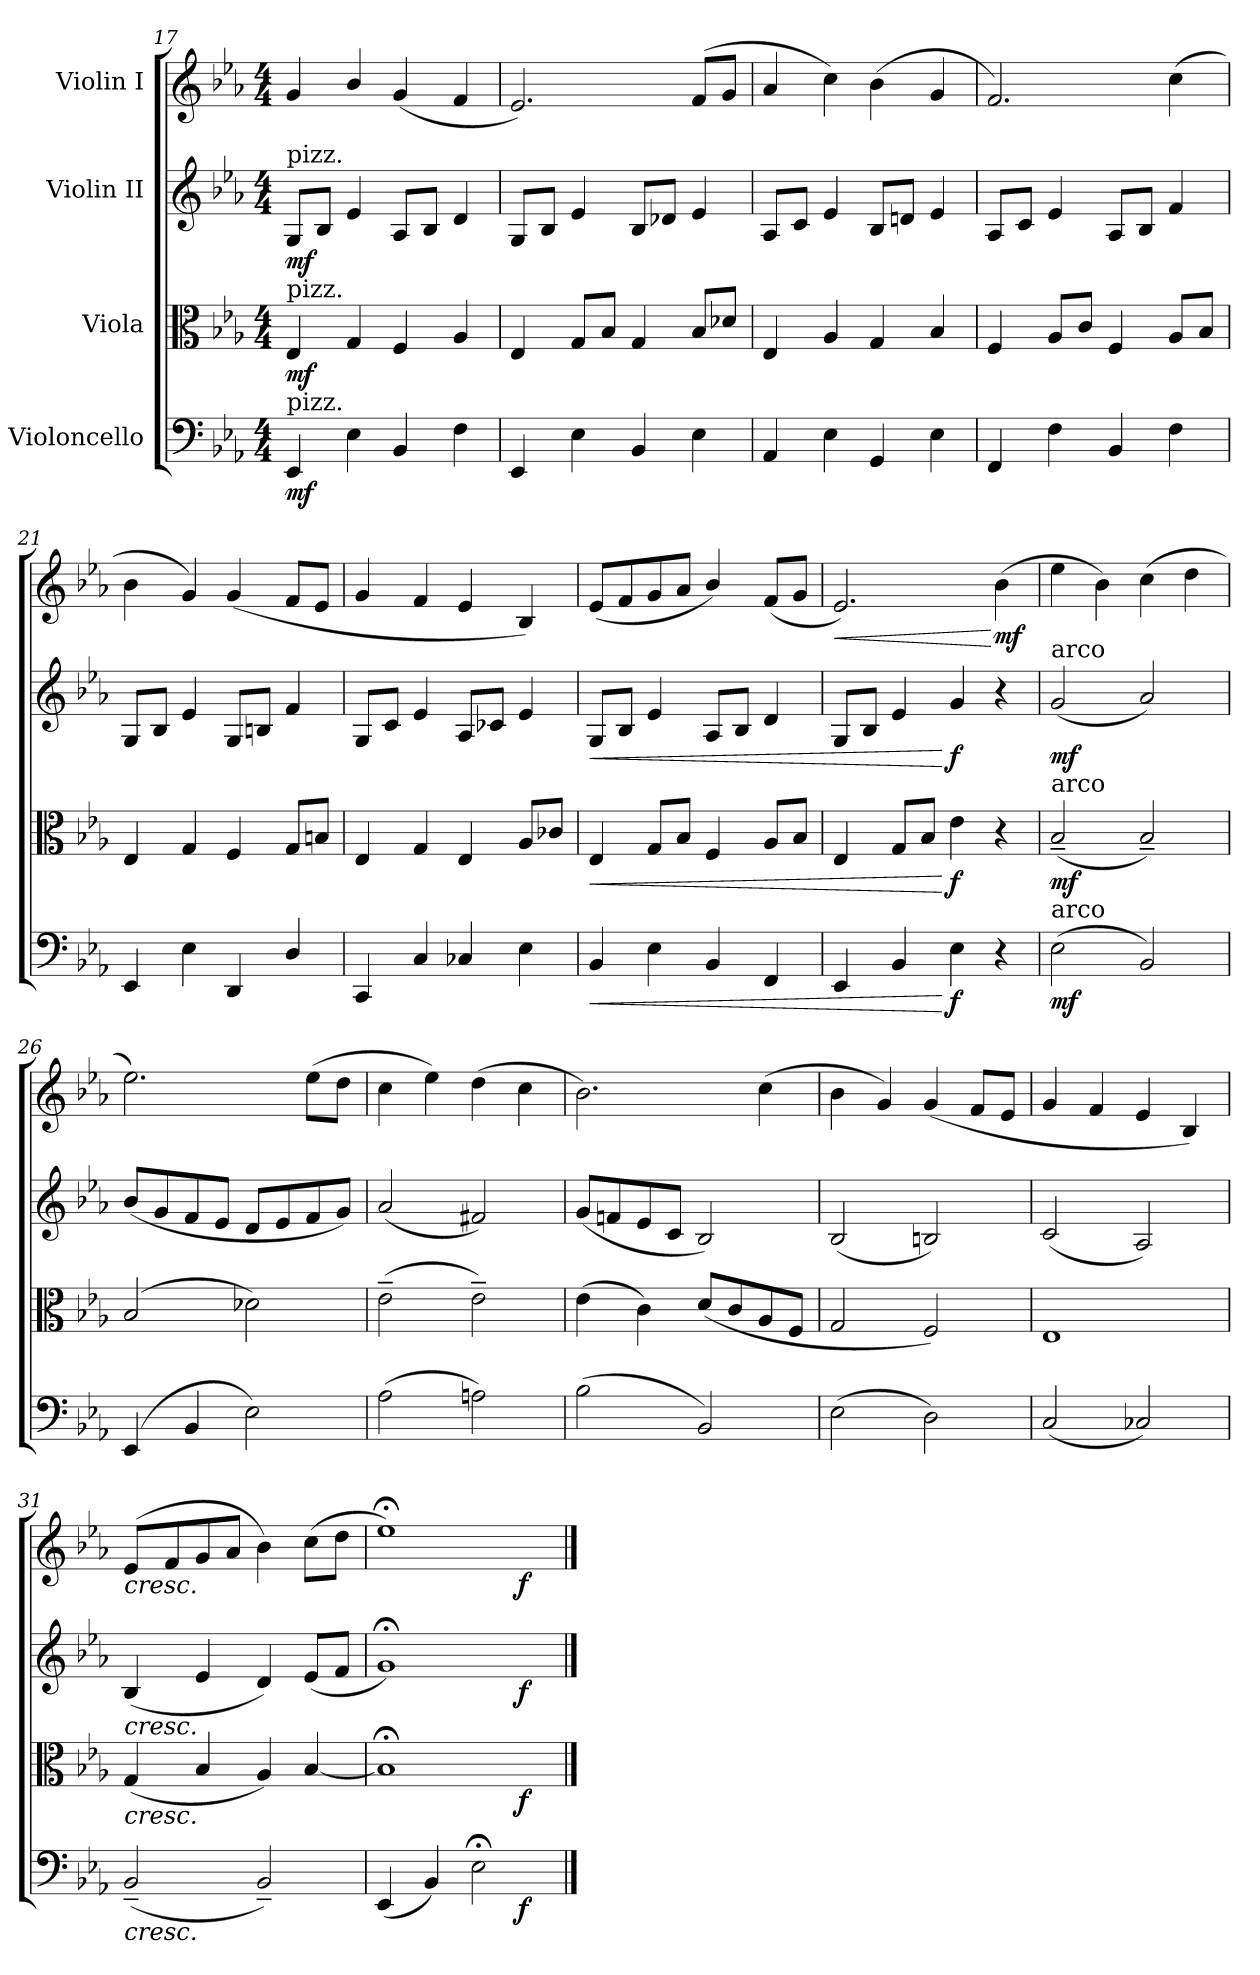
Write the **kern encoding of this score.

**kern	**dynam	**kern	**dynam	**kern	**dynam	**kern	**dynam
*part4	*part4	*part3	*part3	*part2	*part2	*part1	*part1
*staff4	*staff4	*staff3	*staff3	*staff2	*staff2	*staff1	*staff1
*I"Violoncello	*	*I"Viola	*	*I"Violin II	*	*I"Violin I	*
*clefF4	*	*clefC3	*	*clefG2	*	*clefG2	*
*k[b-e-a-]	*	*k[b-e-a-]	*	*k[b-e-a-]	*	*k[b-e-a-]	*
*E-:	*	*E-:	*	*E-:	*	*E-:	*
*M4/4	*	*M4/4	*	*M4/4	*	*M4/4	*
=17	=17	=17	=17	=17	=17	=17	=17
!	!	!	!	!LO:TX:a:color=#000000:t=pizz.	!	!	!
!	!	!LO:TX:a:color=#000000:t=pizz.	!	!	!	!	!
!LO:TX:a:color=#000000:t=pizz.	!	!	!	!	!	!	!
!	!LO:DY:b	!	!LO:DY:b	!	!LO:DY:b	!	!
4EE-/	mf	4E-/	mf	8G/L	mf	4g/	.
.	.	.	.	8B-/J	.	.	.
4E-\	.	4G/	.	4e-/	.	4b-/	.
4BB-/	.	4F/	.	8A-/L	.	(4g/	.
.	.	.	.	8B-/J	.	.	.
4F\	.	4A-/	.	4d/	.	4f/	.
!!LO:LB:g=z
=18	=18	=18	=18	=18	=18	=18	=18
4EE-/	.	4E-/	.	8G/L	.	2.e-/)	.
.	.	.	.	8B-/J	.	.	.
4E-\	.	8G/L	.	4e-/	.	.	.
.	.	8B-/J	.	.	.	.	.
4BB-/	.	4G/	.	8B-/L	.	.	.
.	.	.	.	8d-X/J	.	.	.
4E-\	.	8B-/L	.	4e-/	.	(8f/L	.
.	.	8d-X/J	.	.	.	8g/J	.
=19	=19	=19	=19	=19	=19	=19	=19
4AA-/	.	4E-/	.	8A-/L	.	4a-/	.
.	.	.	.	8c/J	.	.	.
4E-\	.	4A-/	.	4e-/	.	4cc\)	.
4GG/	.	4G/	.	8B-/L	.	(4b-\	.
.	.	.	.	8dn/J	.	.	.
4E-\	.	4B-/	.	4e-/	.	4g/	.
=20	=20	=20	=20	=20	=20	=20	=20
4FF/	.	4F/	.	8A-/L	.	2.f/)	.
.	.	.	.	8c/J	.	.	.
4F\	.	8A-/L	.	4e-/	.	.	.
.	.	8c/J	.	.	.	.	.
4BB-/	.	4F/	.	8A-/L	.	.	.
.	.	.	.	8B-/J	.	.	.
4F\	.	8A-/L	.	4f/	.	(4cc\	.
.	.	8B-/J	.	.	.	.	.
!!LO:LB:g=z
=21	=21	=21	=21	=21	=21	=21	=21
4EE-/	.	4E-/	.	8G/L	.	4b-\	.
.	.	.	.	8B-/J	.	.	.
4E-\	.	4G/	.	4e-/	.	4g/)	.
4DD/	.	4F/	.	8G/L	.	(4g/	.
.	.	.	.	8Bn/J	.	.	.
4D/	.	8G/L	.	4f/	.	8f/L	.
.	.	8Bn/J	.	.	.	8e-/J	.
=22	=22	=22	=22	=22	=22	=22	=22
4CC/	.	4E-/	.	8G/L	.	4g/	.
.	.	.	.	8c/J	.	.	.
4C/	.	4G/	.	4e-/	.	4f/	.
4C-X/	.	4E-/	.	8A-/L	.	4e-/	.
.	.	.	.	8c-X/J	.	.	.
4E-\	.	8A-/L	.	4e-/	.	4B-/)	.
.	.	8c-X/J	.	.	.	.	.
=23	=23	=23	=23	=23	=23	=23	=23
!	!LO:HP:b	!	!LO:HP:b	!	!LO:HP:b	!	!
4BB-/	<	4E-/	<	8G/L	<	(8e-/L	.
.	.	.	.	8B-/J	.	8f/	.
4E-\	.	8G/L	.	4e-/	.	8g/	.
.	.	8B-/J	.	.	.	8a-/J	.
4BB-/	.	4F/	.	8A-/L	.	4b-/)	.
.	.	.	.	8B-/J	.	.	.
4FF/	.	8A-/L	.	4d/	.	(8f/L	.
.	.	8B-/J	.	.	.	8g/J	.
=24	=24	=24	=24	=24	=24	=24	=24
!	!	!	!	!	!	!	!LO:HP:b
4EE-/	.	4E-/	.	8G/L	.	2.e-/)	<
.	.	.	.	8B-/J	.	.	.
4BB-/	.	8G/L	.	4e-/	.	.	.
.	.	8B-/J	.	.	.	.	.
!	!LO:DY:n=1:b	!	!LO:DY:n=1:b	!	!LO:DY:n=1:b	!	!
4E-\	[ f	4e-\	[ f	4g/	[ f	.	.
!	!	!	!	!	!	!	!LO:DY:n=1:b
4r	.	4r	.	4r	.	(4b-\	[ mf
!!LO:PB:g=z
=25	=25	=25	=25	=25	=25	=25	=25
!	!	!	!	!LO:TX:a:color=#000000:t=arco	!	!	!
!	!	!LO:TX:a:color=#000000:t=arco	!	!	!	!	!
!LO:TX:a:color=#000000:t=arco	!	!	!	!	!	!	!
!	!LO:DY:b	!	!LO:DY:b	!	!LO:DY:b	!	!
(2E-\	mf	(2B-~</	mf	(2g/	mf	4ee-\	.
.	.	.	.	.	.	4b-\)	.
2BB-/)	.	2B-~</)	.	2a-/)	.	(4cc\	.
.	.	.	.	.	.	4dd\	.
=26	=26	=26	=26	=26	=26	=26	=26
(4EE-/	.	(2B-/	.	(8b-/L	.	2.ee-\)	.
.	.	.	.	8g/	.	.	.
4BB-/	.	.	.	8f/	.	.	.
.	.	.	.	8e-/J	.	.	.
2E-\)	.	2d-X\)	.	8d/L	.	.	.
.	.	.	.	8e-/	.	.	.
.	.	.	.	8f/	.	(8ee-\L	.
.	.	.	.	8g/J)	.	8dd\J	.
=27	=27	=27	=27	=27	=27	=27	=27
(2A-\	.	(2e-~>\	.	(2a-/	.	4cc\	.
.	.	.	.	.	.	4ee-\)	.
2An\)	.	2e-~>\)	.	2f#X/)	.	(4dd\	.
.	.	.	.	.	.	4cc\	.
=28	=28	=28	=28	=28	=28	=28	=28
(2B-\	.	(4e-\	.	(8g/L	.	2.b-\)	.
.	.	.	.	8fn/	.	.	.
.	.	4c\)	.	8e-/	.	.	.
.	.	.	.	8c/J	.	.	.
2BB-/)	.	(8d/L	.	2B-/)	.	.	.
.	.	8c/	.	.	.	.	.
.	.	8A-/	.	.	.	(4cc\	.
.	.	8F/J	.	.	.	.	.
!!LO:LB:g=z
=29	=29	=29	=29	=29	=29	=29	=29
(2E-\	.	2G/	.	(2B-/	.	4b-\	.
.	.	.	.	.	.	4g/)	.
2D\)	.	2F/)	.	2Bn/)	.	(4g/	.
.	.	.	.	.	.	8f/L	.
.	.	.	.	.	.	8e-/J	.
=30	=30	=30	=30	=30	=30	=30	=30
(2C/	.	1E-	.	(2c/	.	4g/	.
.	.	.	.	.	.	4f/	.
2C-X/)	.	.	.	2A-/)	.	4e-/	.
.	.	.	.	.	.	4B-/)	.
=31	=31	=31	=31	=31	=31	=31	=31
!	!	!	!	!	!	!LO:TX:a:B:t=rit.	!
!	!LO:HP:b	!	!LO:HP:b	!	!LO:HP:b	!	!LO:HP:b
*	*	*	*	*	*	*^	*
(2BB-~</	<	(4G/	<	(4B-/	<	(8e-/L	16ryy	<
.	.	.	.	.	.	.	2...ryy	.
.	.	.	.	.	.	8f/	.	.
.	.	4B-/	.	4e-/	.	8g/	.	.
.	.	.	.	.	.	8a-/J	.	.
2BB-~</)	.	4A-/)	.	4d/)	.	4b-\)	.	.
.	.	[<4B-/	.	(8e-/L	.	(8cc\L	.	.
.	.	.	.	8f/J	.	8dd\J	.	.
=32	=32	=32	=32	=32	=32	=32	=32	=32
*^	*	*^	*	*^	*	*	*	*
(4EE-/	2.ryy	.	1B-;<]	2.ryy	.	1g;<)	2.ryy	.	1ee-;<)	2.ryy	.
4BB-/)	.	.	.	.	.	.	.	.	.	.	.
2E-;<\	.	.	.	.	.	.	.	.	.	.	.
!	!	!LO:DY:b	!	!	!LO:DY:b	!	!	!LO:DY:b	!	!	!LO:DY:b
.	4ryy	f	.	4ryy	f	.	4ryy	f	.	4ryy	f
.	.	[	.	.	[	.	.	[	.	.	[
*v	*v	*	*	*	*	*v	*v	*	*v	*v	*
*	*	*v	*v	*	*	*	*	*
==	==	==	==	==	==	==	==
*-	*-	*-	*-	*-	*-	*-	*-
